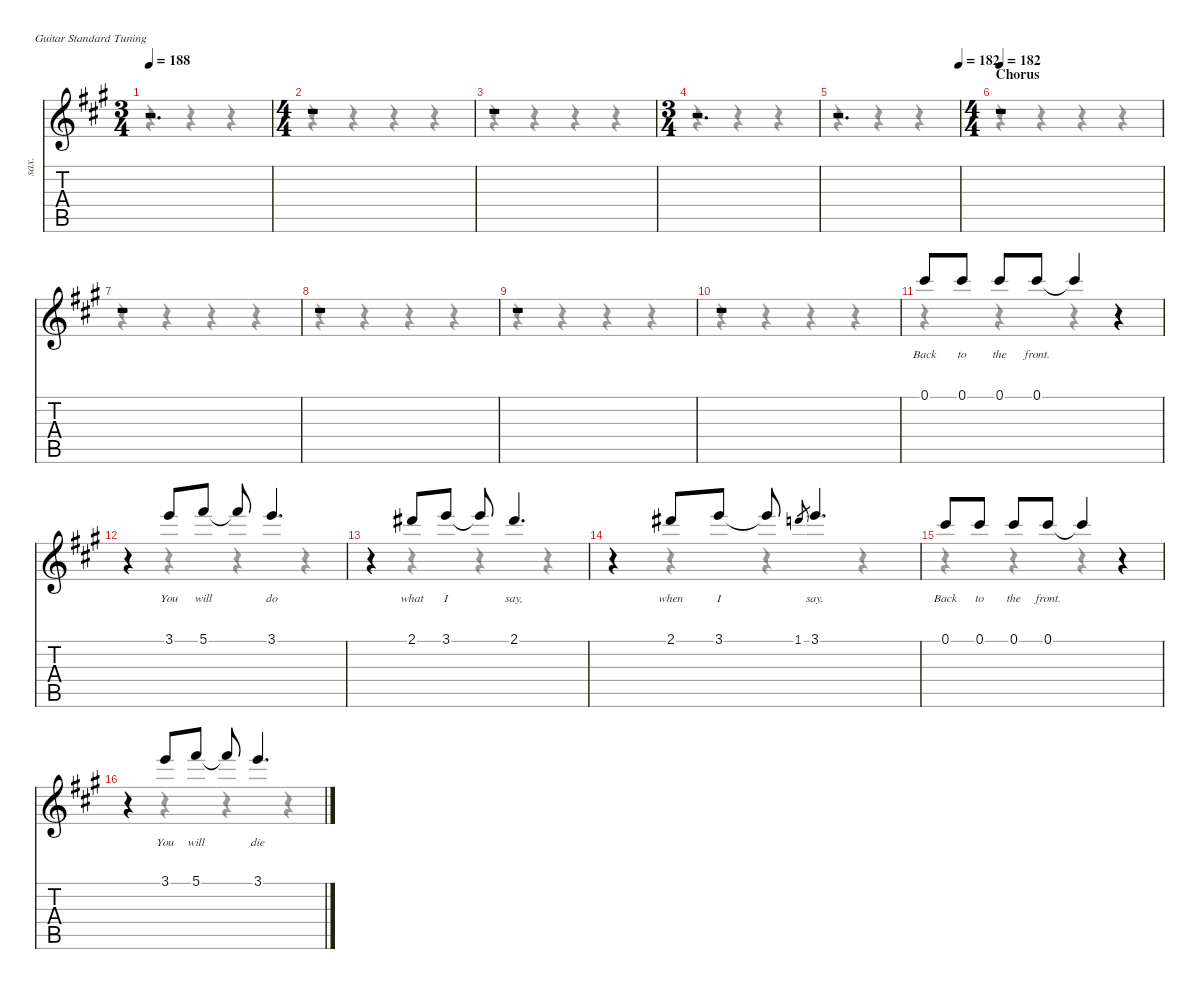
\defaultSystemsLayout 4
\hideDynamics
\bracketExtendMode nobrackets
\otherSystemsTrackNameOrientation horizontal
\track ("James Hetfield (Vocals)" "sax.") {instrument baritonesax}
\staff {score tabs}
\tuning (E4 B3 G3 D3 A2 E2)
\displaytranspose 21
\voice
\ts (3 4)
\tempo 188
\clef g2
\ks a
r.2{d dy f beam Up} |
\ts (4 4)
\beaming (8 2 2 2 2)
r.1{beam Up} |
r.1{beam Up} |
\ts (3 4)
\beaming (8 3 1 1 1)
r.2{d beam Up} |
\tempo (182 1)
r.2{d beam Up} |
\ts (4 4)
\beaming (8 2 2 2 2)
\section ("" "Chorus")
\tempo 182
r.1{beam Up} |
r.1{beam Up} |
r.1{beam Up} |
r.1{beam Up} |
r.1{beam Up} |
0.1{acc #}.8{lyrics (0 "Back") lyrics (1 "") lyrics (2 "") lyrics (3 "") lyrics (4 "") beam Up} 0.1{acc #}.8{lyrics (0 "to") lyrics (1 "") lyrics (2 "") lyrics (3 "") lyrics (4 "") beam Up} 0.1{acc #}.8{lyrics (0 "the") lyrics (1 "") lyrics (2 "") lyrics (3 "") lyrics (4 "") beam Up} 0.1{acc #}.8{lyrics (0 "front.") lyrics (1 "") lyrics (2 "") lyrics (3 "") lyrics (4 "") beam Up} 0.1{t acc #}.4{beam Up} r.4{beam Up} |
r.4{beam Up} 3.1{acc forcenatural}.8{lyrics (0 "You") lyrics (1 "") lyrics (2 "") lyrics (3 "") lyrics (4 "") beam Up} 5.1{acc #}.8{lyrics (0 "will") lyrics (1 "") lyrics (2 "") lyrics (3 "") lyrics (4 "") beam Up} 5.1{t acc #}.8{beam Up} 3.1{acc forcenatural}.4{d lyrics (0 "do") lyrics (1 "") lyrics (2 "") lyrics (3 "") lyrics (4 "") beam Up} |
r.4{beam Up} 2.1{acc #}.8{lyrics (0 "what") lyrics (1 "") lyrics (2 "") lyrics (3 "") lyrics (4 "") beam Up} 3.1{acc forcenatural}.8{lyrics (0 "I") lyrics (1 "") lyrics (2 "") lyrics (3 "") lyrics (4 "") beam Up} 3.1{t acc forcenatural}.8{beam Up} 2.1{acc #}.4{d lyrics (0 "say,") lyrics (1 "") lyrics (2 "") lyrics (3 "") lyrics (4 "") beam Up} |
r.4{beam Up} 2.1{acc #}.8{lyrics (0 "when") lyrics (1 "") lyrics (2 "") lyrics (3 "") lyrics (4 "") beam Up} 3.1{acc forcenatural}.8{lyrics (0 "I") lyrics (1 "") lyrics (2 "") lyrics (3 "") lyrics (4 "") beam Up} 3.1{t acc forcenatural}.8{beam Up} 1.1{acc forcenatural}.8{gr dy mf beam Up} 3.1{acc forcenatural}.4{d lyrics (0 "say.") lyrics (1 "") lyrics (2 "") lyrics (3 "") lyrics (4 "") dy f beam Up} |
0.1{acc #}.8{lyrics (0 "Back") lyrics (1 "") lyrics (2 "") lyrics (3 "") lyrics (4 "") beam Up} 0.1{acc #}.8{lyrics (0 "to") lyrics (1 "") lyrics (2 "") lyrics (3 "") lyrics (4 "") beam Up} 0.1{acc #}.8{lyrics (0 "the") lyrics (1 "") lyrics (2 "") lyrics (3 "") lyrics (4 "") beam Up} 0.1{acc #}.8{lyrics (0 "front.") lyrics (1 "") lyrics (2 "") lyrics (3 "") lyrics (4 "") beam Up} 0.1{t acc #}.4{beam Up} r.4{beam Up} |
r.4{beam Up} 3.1{acc forcenatural}.8{lyrics (0 "You") lyrics (1 "") lyrics (2 "") lyrics (3 "") lyrics (4 "") beam Up} 5.1{acc #}.8{lyrics (0 "will") lyrics (1 "") lyrics (2 "") lyrics (3 "") lyrics (4 "") beam Up} 5.1{t acc #}.8{beam Up} 3.1{acc forcenatural}.4{d lyrics (0 "die") lyrics (1 "") lyrics (2 "") lyrics (3 "") lyrics (4 "") beam Up}
\voice
\clef g2
\ottava regular
\simile none
\ks a
r.4{dy mf beam Down} r.4{beam Down} r.4{beam Down} |
r.4{beam Down} r.4{beam Down} r.4{beam Down} r.4{beam Down} |
r.4{beam Down} r.4{beam Down} r.4{beam Down} r.4{beam Down} |
r.4{beam Down} r.4{beam Down} r.4{beam Down} |
r.4{beam Down} r.4{beam Down} r.4{beam Down} |
r.4{beam Down} r.4{beam Down} r.4{beam Down} r.4{beam Down} |
r.4{beam Down} r.4{beam Down} r.4{beam Down} r.4{beam Down} |
r.4{beam Down} r.4{beam Down} r.4{beam Down} r.4{beam Down} |
r.4{beam Down} r.4{beam Down} r.4{beam Down} r.4{beam Down} |
r.4{beam Down} r.4{beam Down} r.4{beam Down} r.4{beam Down} |
r.4{beam Down} r.4{beam Down} r.4{beam Down} r.4{beam Down} |
r.4{beam Down} r.4{beam Down} r.4{beam Down} r.4{beam Down} |
r.4{beam Down} r.4{beam Down} r.4{beam Down} r.4{beam Down} |
r.4{beam Down} r.4{beam Down} r.4{beam Down} r.4{beam Down} |
r.4{beam Down} r.4{beam Down} r.4{beam Down} r.4{beam Down} |
r.4{beam Down} r.4{beam Down} r.4{beam Down} r.4{beam Down}
